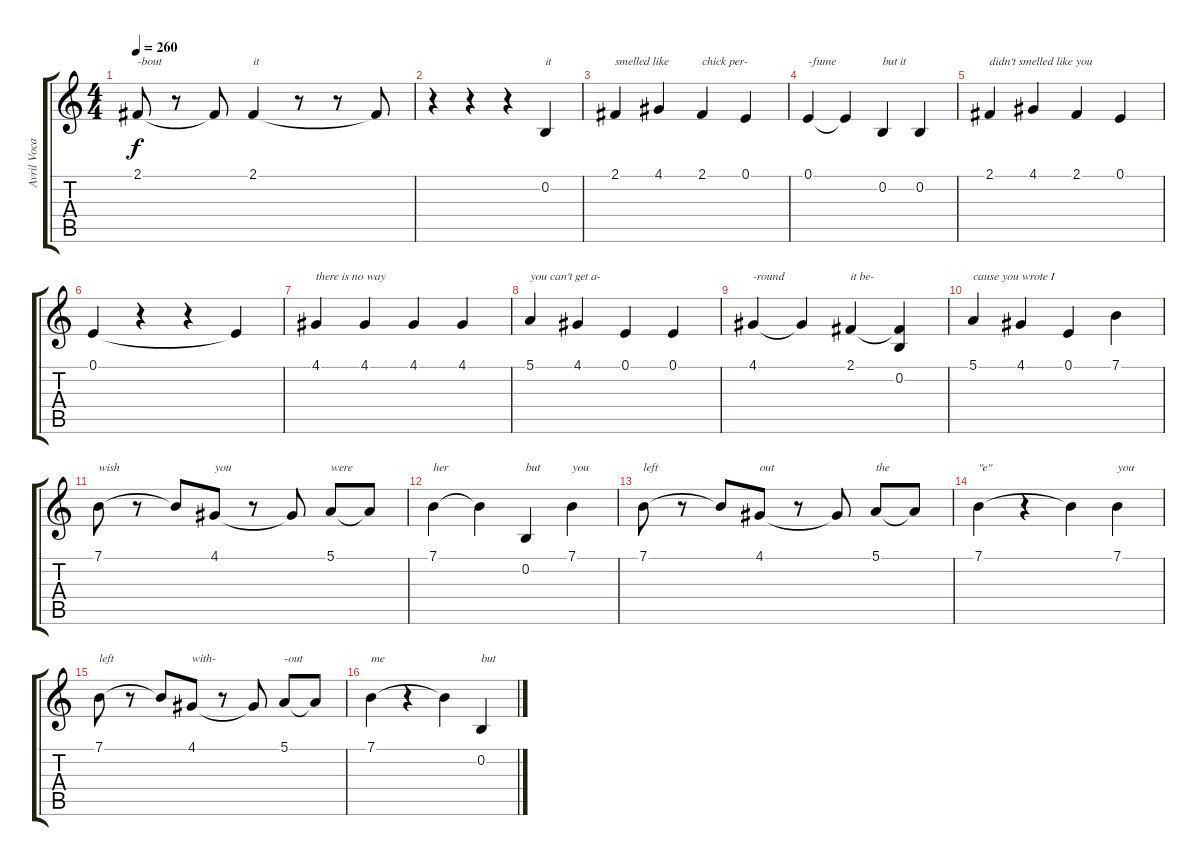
\track ("Avril Vocals" "Avril Voca") {instrument clarinet}
\staff {score tabs}
\tuning (E4 B3 G3 D3 A2 E2) {hide}
\ts (4 4)
\tempo 260
\clef g2
\ks c
2.1.8{txt "-bout" dy f} r.8 2.1{t}.8 2.1.4{txt "it"} r.8 r.8 2.1{t}.8 |
r.4 r.4 r.4 0.2.4{txt "it"} |
2.1.4{txt "smelled like"} 4.1.4 2.1.4{txt "chick per-"} 0.1.4 |
0.1.4{txt "-fume"} 0.1{t}.4 0.2.4{txt "but it"} 0.2.4 |
2.1.4{txt "didn't smelled like you"} 4.1.4 2.1.4 0.1.4 |
0.1.4 r.4 r.4 0.1{t}.4 |
4.1.4{txt "there is no way"} 4.1.4 4.1.4 4.1.4 |
5.1.4{txt "you can't get a-"} 4.1.4 0.1.4 0.1.4 |
4.1.4{txt "-round"} 4.1{t}.4 2.1.4{txt "it be-"} (2.1{t} 0.2).4 |
5.1.4{txt "cause you wrote I"} 4.1.4 0.1.4 7.1.4 |
7.1.8{txt "wish"} r.8 7.1{t}.8 4.1.8{txt "you"} r.8 4.1{t}.8 5.1.8{txt "were"} 5.1{t}.8 |
7.1.4{txt "her"} 7.1{t}.4 0.2.4{txt "but"} 7.1.4{txt "you"} |
7.1.8{txt "left"} r.8 7.1{t}.8 4.1.8{txt "out"} r.8 4.1{t}.8 5.1.8{txt "the"} 5.1{t}.8 |
7.1.4{txt "\"e\""} r.4 7.1{t}.4 7.1.4{txt "you"} |
7.1.8{txt "left"} r.8 7.1{t}.8 4.1.8{txt "with-"} r.8 4.1{t}.8 5.1.8{txt "-out"} 5.1{t}.8 |
7.1.4{txt "me"} r.4 7.1{t}.4 0.2.4{txt "but"}
